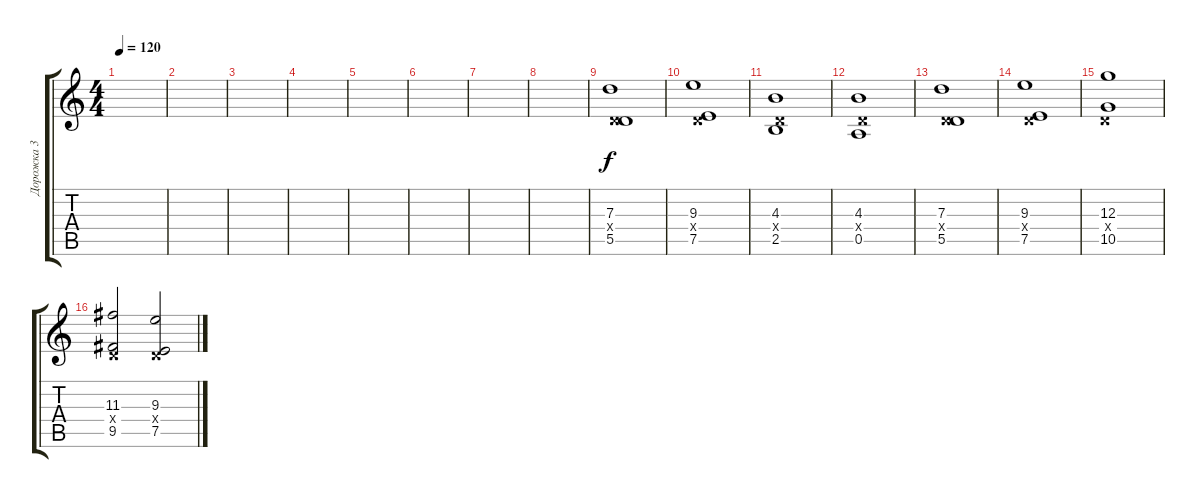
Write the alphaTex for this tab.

\track ("Дорожка 3" "Дорожка 3") {instrument overdrivenguitar}
\staff {score tabs}
\tuning (E4 B3 G3 D3 A2 E2) {hide}
\ts (4 4)
\tempo 120
\clef g2
\ks c
|
|
|
|
|
|
|
|
(7.3 0.4{x} 5.5).1 |
(9.3 0.4{x} 7.5).1 |
(4.3 0.4{x} 2.5).1 |
(4.3 0.4{x} 0.5).1 |
(7.3 0.4{x} 5.5).1 |
(9.3 0.4{x} 7.5).1 |
(12.3 0.4{x} 10.5).1 |
(11.3 0.4{x} 9.5).2 (9.3 0.4{x} 7.5).2
